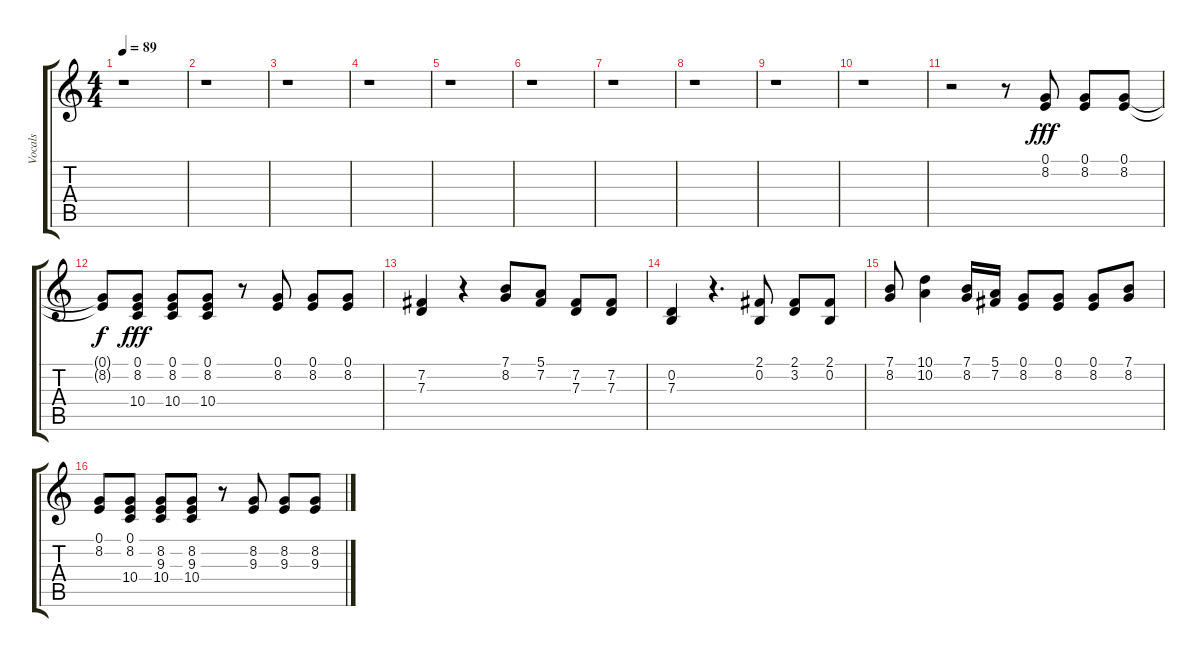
\track ("Vocals" "Vocals") {instrument tenorsax}
\staff {score tabs}
\tuning (E4 B3 G3 D3 A2 E2) {hide}
\ts (4 4)
\tempo 89
\clef g2
\ks c
r.1{dy f} |
r.1 |
r.1 |
r.1 |
r.1 |
r.1 |
r.1 |
r.1 |
r.1 |
r.1 |
r.2 r.8 (0.1 8.2).8{dy fff} (0.1 8.2).8 (0.1 8.2).8 |
(0.1{t} 8.2{t}).8{dy f} (0.1 8.2 10.4).8{dy fff} (0.1 8.2 10.4).8 (0.1 8.2 10.4).8 r.8 (0.1 8.2).8 (0.1 8.2).8 (0.1 8.2).8 |
(7.2 7.3).4 r.4 (7.1 8.2).8 (5.1 7.2).8 (7.2 7.3).8 (7.2 7.3).8 |
(0.2 7.3).4 r.4{d} (2.1 0.2).8 (2.1 3.2).8 (2.1 0.2).8 |
(7.1 8.2).8 (10.1 10.2).4 (7.1 8.2).16 (5.1 7.2).16 (0.1 8.2).8 (0.1 8.2).8 (0.1 8.2).8 (7.1 8.2).8 |
(0.1 8.2).8 (0.1 8.2 10.4).8 (8.2 9.3 10.4).8 (8.2 9.3 10.4).8 r.8 (8.2 9.3).8 (8.2 9.3).8 (8.2 9.3).8
